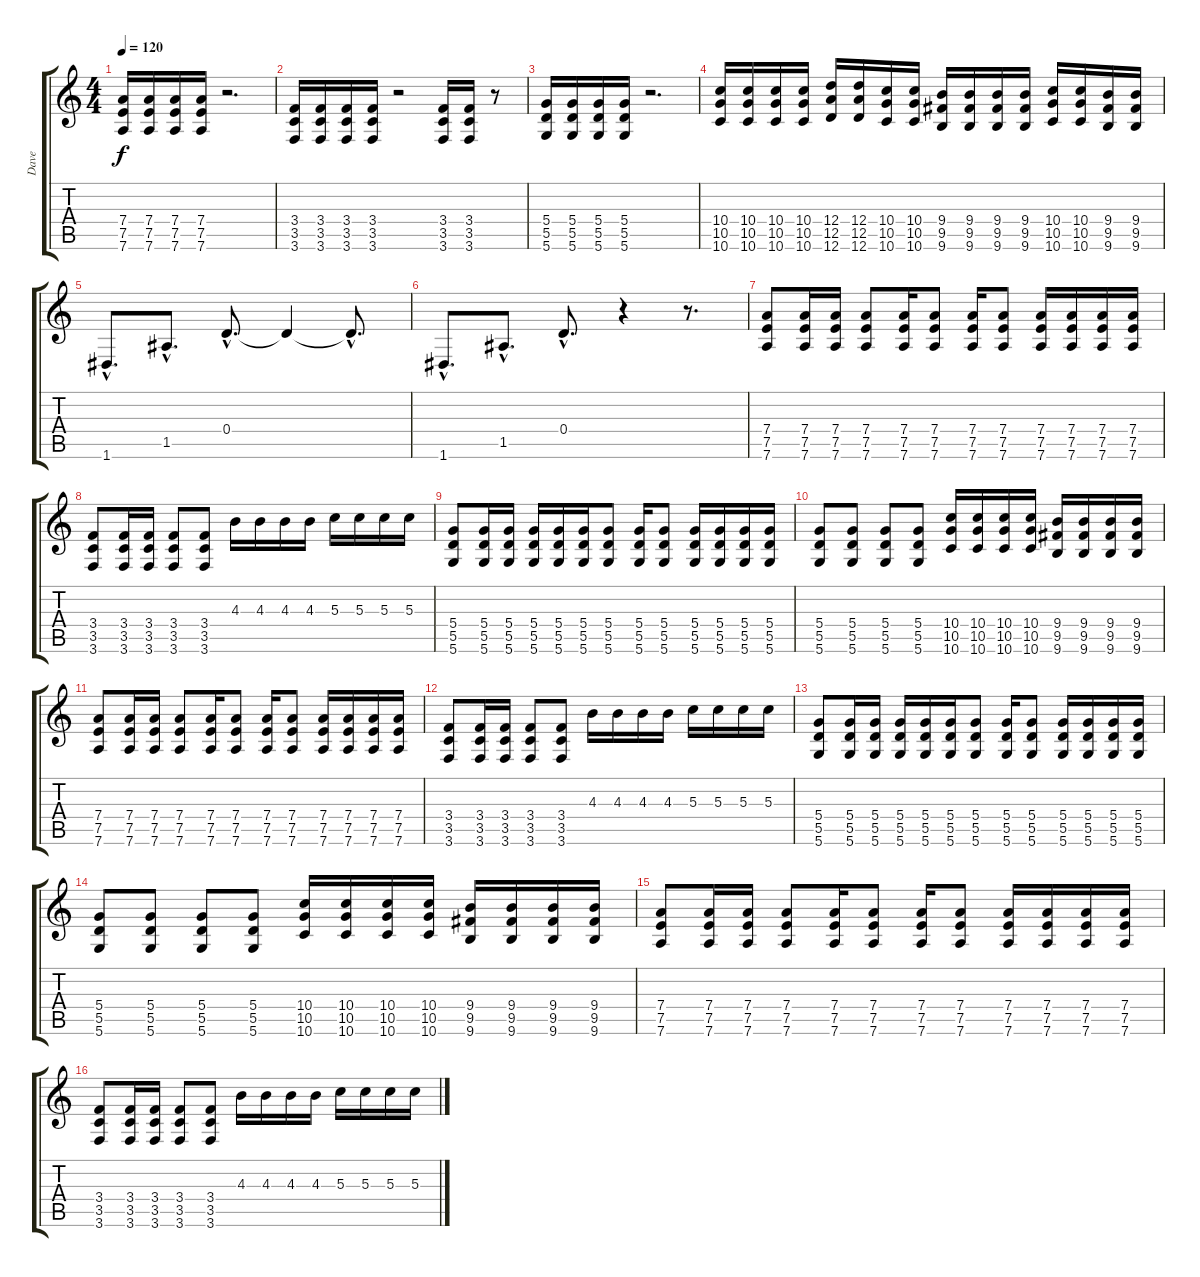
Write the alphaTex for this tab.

\track ("Dave" "Dave") {instrument distortionguitar}
\staff {score tabs}
\tuning (E4 B3 G3 D3 A2 D2) {hide}
\ts (4 4)
\tempo 120
\clef g2
\ks c
(7.4 7.5 7.6).16{dy f} (7.4 7.5 7.6).16 (7.4 7.5 7.6).16 (7.4 7.5 7.6).16 r.2{d} |
(3.4 3.5 3.6).16 (3.4 3.5 3.6).16 (3.4 3.5 3.6).16 (3.4 3.5 3.6).16 r.2 (3.4 3.5 3.6).16 (3.4 3.5 3.6).16 r.8 |
(5.4 5.5 5.6).16 (5.4 5.5 5.6).16 (5.4 5.5 5.6).16 (5.4 5.5 5.6).16 r.2{d} |
(10.4 10.5 10.6).16 (10.4 10.5 10.6).16 (10.4 10.5 10.6).16 (10.4 10.5 10.6).16 (12.4 12.5 12.6).16 (12.4 12.5 12.6).16 (10.4 10.5 10.6).16 (10.4 10.5 10.6).16 (9.4 9.5 9.6).16 (9.4 9.5 9.6).16 (9.4 9.5 9.6).16 (9.4 9.5 9.6).16 (10.4 10.5 10.6).16 (10.4 10.5 10.6).16 (9.4 9.5 9.6).16 (9.4 9.5 9.6).16 |
1.6{hac}.8{d} 1.5{hac}.8{d} 0.4{hac}.8{d} 0.4{t}.4 0.4{hac t}.8{d} |
1.6{hac}.8{d} 1.5{hac}.8{d} 0.4{hac}.8{d} r.4 r.8{d} |
(7.4 7.5 7.6).8 (7.4 7.5 7.6).16 (7.4 7.5 7.6).16 (7.4 7.5 7.6).8 (7.4 7.5 7.6).16 (7.4 7.5 7.6).8 (7.4 7.5 7.6).16 (7.4 7.5 7.6).8 (7.4 7.5 7.6).16 (7.4 7.5 7.6).16 (7.4 7.5 7.6).16 (7.4 7.5 7.6).16 |
(3.4 3.5 3.6).8 (3.4 3.5 3.6).16 (3.4 3.5 3.6).16 (3.4 3.5 3.6).8 (3.4 3.5 3.6).8 4.3.16 4.3.16 4.3.16 4.3.16 5.3.16 5.3.16 5.3.16 5.3.16 |
(5.4 5.5 5.6).8 (5.4 5.5 5.6).16 (5.4 5.5 5.6).16 (5.4 5.5 5.6).16 (5.4 5.5 5.6).16 (5.4 5.5 5.6).16 (5.4 5.5 5.6).8 (5.4 5.5 5.6).16 (5.4 5.5 5.6).8 (5.4 5.5 5.6).16 (5.4 5.5 5.6).16 (5.4 5.5 5.6).16 (5.4 5.5 5.6).16 |
(5.4 5.5 5.6).8 (5.4 5.5 5.6).8 (5.4 5.5 5.6).8 (5.4 5.5 5.6).8 (10.4 10.5 10.6).16 (10.4 10.5 10.6).16 (10.4 10.5 10.6).16 (10.4 10.5 10.6).16 (9.4 9.5 9.6).16 (9.4 9.5 9.6).16 (9.4 9.5 9.6).16 (9.4 9.5 9.6).16 |
(7.4 7.5 7.6).8 (7.4 7.5 7.6).16 (7.4 7.5 7.6).16 (7.4 7.5 7.6).8 (7.4 7.5 7.6).16 (7.4 7.5 7.6).8 (7.4 7.5 7.6).16 (7.4 7.5 7.6).8 (7.4 7.5 7.6).16 (7.4 7.5 7.6).16 (7.4 7.5 7.6).16 (7.4 7.5 7.6).16 |
(3.4 3.5 3.6).8 (3.4 3.5 3.6).16 (3.4 3.5 3.6).16 (3.4 3.5 3.6).8 (3.4 3.5 3.6).8 4.3.16 4.3.16 4.3.16 4.3.16 5.3.16 5.3.16 5.3.16 5.3.16 |
(5.4 5.5 5.6).8 (5.4 5.5 5.6).16 (5.4 5.5 5.6).16 (5.4 5.5 5.6).16 (5.4 5.5 5.6).16 (5.4 5.5 5.6).16 (5.4 5.5 5.6).8 (5.4 5.5 5.6).16 (5.4 5.5 5.6).8 (5.4 5.5 5.6).16 (5.4 5.5 5.6).16 (5.4 5.5 5.6).16 (5.4 5.5 5.6).16 |
(5.4 5.5 5.6).8 (5.4 5.5 5.6).8 (5.4 5.5 5.6).8 (5.4 5.5 5.6).8 (10.4 10.5 10.6).16 (10.4 10.5 10.6).16 (10.4 10.5 10.6).16 (10.4 10.5 10.6).16 (9.4 9.5 9.6).16 (9.4 9.5 9.6).16 (9.4 9.5 9.6).16 (9.4 9.5 9.6).16 |
(7.4 7.5 7.6).8 (7.4 7.5 7.6).16 (7.4 7.5 7.6).16 (7.4 7.5 7.6).8 (7.4 7.5 7.6).16 (7.4 7.5 7.6).8 (7.4 7.5 7.6).16 (7.4 7.5 7.6).8 (7.4 7.5 7.6).16 (7.4 7.5 7.6).16 (7.4 7.5 7.6).16 (7.4 7.5 7.6).16 |
(3.4 3.5 3.6).8 (3.4 3.5 3.6).16 (3.4 3.5 3.6).16 (3.4 3.5 3.6).8 (3.4 3.5 3.6).8 4.3.16 4.3.16 4.3.16 4.3.16 5.3.16 5.3.16 5.3.16 5.3.16
